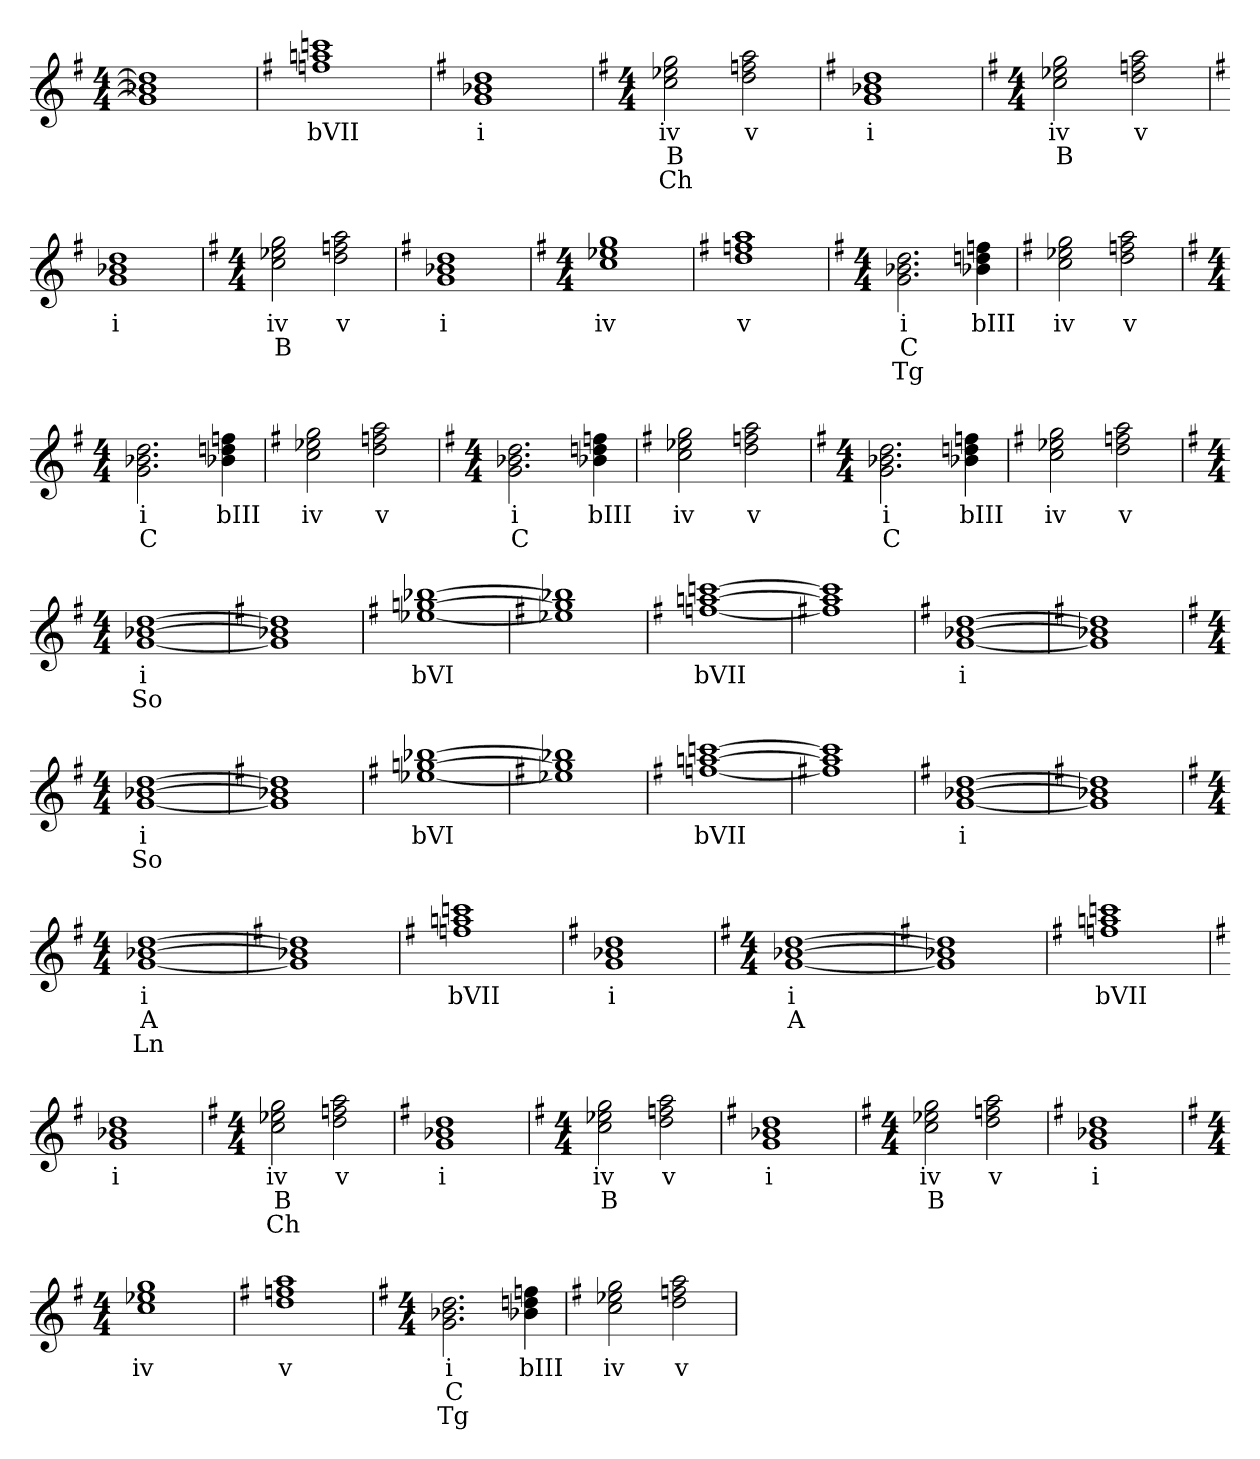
**kern	**text	**text	**text
*part1	*part1	*part1	*part1
*staff1	*staff1	*staff1	*staff1
*k[f#]	*	*	*
*G:	*	*	*
*M4/4	*	*	*
=	=	=	=
1g] 1b-X] 1dd]	.	.	.
=	=	=	=
*k[f#]	*	*	*
*G:	*	*	*
1ffn 1aan 1cccn	bVII	.	.
=	=	=	=
*k[f#]	*	*	*
*G:	*	*	*
1g 1b-X 1dd	i	.	.
=	=	=	=
*k[f#]	*	*	*
*G:	*	*	*
*M4/4	*	*	*
2cc 2ee-X 2gg	iv	B	Ch
2dd 2ffn 2aa	v	.	.
=	=	=	=
*k[f#]	*	*	*
*G:	*	*	*
1g 1b-X 1dd	i	.	.
=	=	=	=
*k[f#]	*	*	*
*G:	*	*	*
*M4/4	*	*	*
2cc 2ee-X 2gg	iv	B	.
2dd 2ffn 2aa	v	.	.
=	=	=	=
*k[f#]	*	*	*
*G:	*	*	*
1g 1b-X 1dd	i	.	.
=	=	=	=
*k[f#]	*	*	*
*G:	*	*	*
*M4/4	*	*	*
2cc 2ee-X 2gg	iv	B	.
2dd 2ffn 2aa	v	.	.
=	=	=	=
*k[f#]	*	*	*
*G:	*	*	*
1g 1b-X 1dd	i	.	.
=	=	=	=
*k[f#]	*	*	*
*G:	*	*	*
*M4/4	*	*	*
1cc 1ee-X 1gg	iv	.	.
=	=	=	=
*k[f#]	*	*	*
*G:	*	*	*
1dd 1ffn 1aa	v	.	.
=	=	=	=
*k[f#]	*	*	*
*G:	*	*	*
*M4/4	*	*	*
2.g 2.b-X 2.dd	i	C	Tg
4b-X 4ddn 4ffn	bIII	.	.
=	=	=	=
*k[f#]	*	*	*
*G:	*	*	*
2cc 2ee-X 2gg	iv	.	.
2dd 2ffn 2aa	v	.	.
=	=	=	=
*k[f#]	*	*	*
*G:	*	*	*
*M4/4	*	*	*
2.g 2.b-X 2.dd	i	C	.
4b-X 4ddn 4ffn	bIII	.	.
=	=	=	=
*k[f#]	*	*	*
*G:	*	*	*
2cc 2ee-X 2gg	iv	.	.
2dd 2ffn 2aa	v	.	.
=	=	=	=
*k[f#]	*	*	*
*G:	*	*	*
*M4/4	*	*	*
2.g 2.b-X 2.dd	i	C	.
4b-X 4ddn 4ffn	bIII	.	.
=	=	=	=
*k[f#]	*	*	*
*G:	*	*	*
2cc 2ee-X 2gg	iv	.	.
2dd 2ffn 2aa	v	.	.
=	=	=	=
*k[f#]	*	*	*
*G:	*	*	*
*M4/4	*	*	*
2.g 2.b-X 2.dd	i	C	.
4b-X 4ddn 4ffn	bIII	.	.
=	=	=	=
*k[f#]	*	*	*
*G:	*	*	*
2cc 2ee-X 2gg	iv	.	.
2dd 2ffn 2aa	v	.	.
=	=	=	=
*k[f#]	*	*	*
*G:	*	*	*
*M4/4	*	*	*
[1g [1b-X [1dd	i	So	.
=	=	=	=
*k[f#]	*	*	*
*G:	*	*	*
1g] 1b-X] 1dd]	.	.	.
=	=	=	=
*k[f#]	*	*	*
*G:	*	*	*
[1ee-X [1ggn [1bb-X	bVI	.	.
=	=	=	=
*k[f#]	*	*	*
*G:	*	*	*
1ee-X] 1ggn] 1bb-X]	.	.	.
=	=	=	=
*k[f#]	*	*	*
*G:	*	*	*
[1ffn [1aan [1cccn	bVII	.	.
=	=	=	=
*k[f#]	*	*	*
*G:	*	*	*
1ffn] 1aan] 1cccn]	.	.	.
=	=	=	=
*k[f#]	*	*	*
*G:	*	*	*
[1g [1b-X [1dd	i	.	.
=	=	=	=
*k[f#]	*	*	*
*G:	*	*	*
1g] 1b-X] 1dd]	.	.	.
=	=	=	=
*k[f#]	*	*	*
*G:	*	*	*
*M4/4	*	*	*
[1g [1b-X [1dd	i	So	.
=	=	=	=
*k[f#]	*	*	*
*G:	*	*	*
1g] 1b-X] 1dd]	.	.	.
=	=	=	=
*k[f#]	*	*	*
*G:	*	*	*
[1ee-X [1ggn [1bb-X	bVI	.	.
=	=	=	=
*k[f#]	*	*	*
*G:	*	*	*
1ee-X] 1ggn] 1bb-X]	.	.	.
=	=	=	=
*k[f#]	*	*	*
*G:	*	*	*
[1ffn [1aan [1cccn	bVII	.	.
=	=	=	=
*k[f#]	*	*	*
*G:	*	*	*
1ffn] 1aan] 1cccn]	.	.	.
=	=	=	=
*k[f#]	*	*	*
*G:	*	*	*
[1g [1b-X [1dd	i	.	.
=	=	=	=
*k[f#]	*	*	*
*G:	*	*	*
1g] 1b-X] 1dd]	.	.	.
=	=	=	=
*k[f#]	*	*	*
*G:	*	*	*
*M4/4	*	*	*
[1g [1b-X [1dd	i	A	Ln
=	=	=	=
*k[f#]	*	*	*
*G:	*	*	*
1g] 1b-X] 1dd]	.	.	.
=	=	=	=
*k[f#]	*	*	*
*G:	*	*	*
1ffn 1aan 1cccn	bVII	.	.
=	=	=	=
*k[f#]	*	*	*
*G:	*	*	*
1g 1b-X 1dd	i	.	.
=	=	=	=
*k[f#]	*	*	*
*G:	*	*	*
*M4/4	*	*	*
[1g [1b-X [1dd	i	A	.
=	=	=	=
*k[f#]	*	*	*
*G:	*	*	*
1g] 1b-X] 1dd]	.	.	.
=	=	=	=
*k[f#]	*	*	*
*G:	*	*	*
1ffn 1aan 1cccn	bVII	.	.
=	=	=	=
*k[f#]	*	*	*
*G:	*	*	*
1g 1b-X 1dd	i	.	.
=	=	=	=
*k[f#]	*	*	*
*G:	*	*	*
*M4/4	*	*	*
2cc 2ee-X 2gg	iv	B	Ch
2dd 2ffn 2aa	v	.	.
=	=	=	=
*k[f#]	*	*	*
*G:	*	*	*
1g 1b-X 1dd	i	.	.
=	=	=	=
*k[f#]	*	*	*
*G:	*	*	*
*M4/4	*	*	*
2cc 2ee-X 2gg	iv	B	.
2dd 2ffn 2aa	v	.	.
=	=	=	=
*k[f#]	*	*	*
*G:	*	*	*
1g 1b-X 1dd	i	.	.
=	=	=	=
*k[f#]	*	*	*
*G:	*	*	*
*M4/4	*	*	*
2cc 2ee-X 2gg	iv	B	.
2dd 2ffn 2aa	v	.	.
=	=	=	=
*k[f#]	*	*	*
*G:	*	*	*
1g 1b-X 1dd	i	.	.
=	=	=	=
*k[f#]	*	*	*
*G:	*	*	*
*M4/4	*	*	*
1cc 1ee-X 1gg	iv	.	.
=	=	=	=
*k[f#]	*	*	*
*G:	*	*	*
1dd 1ffn 1aa	v	.	.
=	=	=	=
*k[f#]	*	*	*
*G:	*	*	*
*M4/4	*	*	*
2.g 2.b-X 2.dd	i	C	Tg
4b-X 4ddn 4ffn	bIII	.	.
=	=	=	=
*k[f#]	*	*	*
*G:	*	*	*
2cc 2ee-X 2gg	iv	.	.
2dd 2ffn 2aa	v	.	.
=	=	=	=
*-	*-	*-	*-
